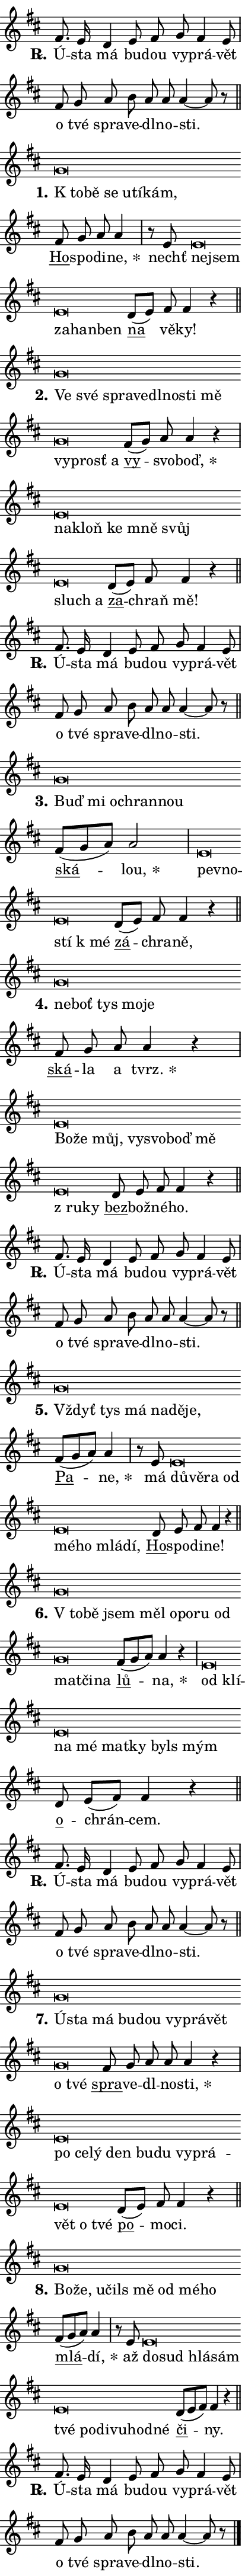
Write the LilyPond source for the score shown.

\version "2.24.0"
\header { tagline = "" }
\paper {
  indent = 0\cm
  top-margin = 0\cm
  right-margin = 0.13\cm % to fit lyric hyphens
  bottom-margin = 0\cm
  left-margin = 0\cm
  paper-width = 7\cm
  page-breaking = #ly:one-page-breaking
  system-system-spacing.basic-distance = #11
  score-system-spacing.basic-distance = #11
  ragged-last = ##f
}


%% Author: Thomas Morley
%% https://lists.gnu.org/archive/html/lilypond-user/2020-05/msg00002.html
#(define (line-position grob)
"Returns position of @var[grob} in current system:
   @code{'start}, if at first time-step
   @code{'end}, if at last time-step
   @code{'middle} otherwise
"
  (let* ((col (ly:item-get-column grob))
         (ln (ly:grob-object col 'left-neighbor))
         (rn (ly:grob-object col 'right-neighbor))
         (col-to-check-left (if (ly:grob? ln) ln col))
         (col-to-check-right (if (ly:grob? rn) rn col))
         (break-dir-left
           (and
             (ly:grob-property col-to-check-left 'non-musical #f)
             (ly:item-break-dir col-to-check-left)))
         (break-dir-right
           (and
             (ly:grob-property col-to-check-right 'non-musical #f)
             (ly:item-break-dir col-to-check-right))))
        (cond ((eqv? 1 break-dir-left) 'start)
              ((eqv? -1 break-dir-right) 'end)
              (else 'middle))))

#(define (tranparent-at-line-position vctor)
  (lambda (grob)
  "Relying on @code{line-position} select the relevant enry from @var{vctor}.
Used to determine transparency,"
    (case (line-position grob)
      ((end) (not (vector-ref vctor 0)))
      ((middle) (not (vector-ref vctor 1)))
      ((start) (not (vector-ref vctor 2))))))

noteHeadBreakVisibility =
#(define-music-function (break-visibility)(vector?)
"Makes @code{NoteHead}s transparent relying on @var{break-visibility}"
#{
  \override NoteHead.transparent =
    #(tranparent-at-line-position break-visibility)
#})

#(define delete-ledgers-for-transparent-note-heads
  (lambda (grob)
    "Reads whether a @code{NoteHead} is transparent.
If so this @code{NoteHead} is removed from @code{'note-heads} from
@var{grob}, which is supposed to be @code{LedgerLineSpanner}.
As a result ledgers are not printed for this @code{NoteHead}"
    (let* ((nhds-array (ly:grob-object grob 'note-heads))
           (nhds-list
             (if (ly:grob-array? nhds-array)
                 (ly:grob-array->list nhds-array)
                 '()))
           ;; Relies on the transparent-property being done before
           ;; Staff.LedgerLineSpanner.after-line-breaking is executed.
           ;; This is fragile ...
           (to-keep
             (remove
               (lambda (nhd)
                 (ly:grob-property nhd 'transparent #f))
               nhds-list)))
      ;; TODO find a better method to iterate over grob-arrays, similiar
      ;; to filter/remove etc for lists
      ;; For now rebuilt from scratch
      (set! (ly:grob-object grob 'note-heads)  '())
      (for-each
        (lambda (nhd)
          (ly:pointer-group-interface::add-grob grob 'note-heads nhd))
        to-keep))))

squashNotes = {
  \override NoteHead.X-extent = #'(-0.2 . 0.2)
  \override NoteHead.Y-extent = #'(-0.75 . 0)
  \override NoteHead.stencil =
    #(lambda (grob)
       (let ((pos (ly:grob-property grob 'staff-position)))
         (begin
           (if (< pos -7) (display "ERROR: Lower brevis then expected\n") (display "OK: Expected brevis position\n"))
           (if (<= pos -6) ly:text-interface::print ly:note-head::print))))
}
unSquashNotes = {
  \revert NoteHead.X-extent
  \revert NoteHead.Y-extent
  \revert NoteHead.stencil
}

hideNotes = \noteHeadBreakVisibility #begin-of-line-visible
unHideNotes = \noteHeadBreakVisibility #all-visible

% work-around for resetting accidentals
% https://lilypond.org/doc/v2.23/Documentation/notation/displaying-rhythms#unmetered-music
cadenzaMeasure = {
  \cadenzaOff
  \partial 1024 s1024
  \cadenzaOn
}

#(define-markup-command (accent layout props text) (markup?)
  "Underline accented syllable"
  (interpret-markup layout props
    #{\markup \override #'(offset . 4.3) \underline { #text }#}))

responsum = \markup \concat {
  "R" \hspace #-1.05 \path #0.1 #'((moveto 0 0.07) (lineto 0.9 0.8)) \hspace #0.05 "."
}

spaceSize = #0.6828661417322834 % exact space size for TeX Gyre Schola

\layout {
  \context {
    \Staff
    \remove "Time_signature_engraver"
    \override LedgerLineSpanner.after-line-breaking = #delete-ledgers-for-transparent-note-heads
  }
  \context {
    \Lyrics {
      \override LyricSpace.minimum-distance = \spaceSize
      \override LyricText.font-name = #"TeX Gyre Schola"
      \override LyricText.font-size = 1
      \override StanzaNumber.font-name = #"TeX Gyre Schola Bold"
      \override StanzaNumber.font-size = 1
    }
  }
  \context {
    \Score 
    \override NoteHead.text =
      #(lambda (grob) 
        (let ((pos (ly:grob-property grob 'staff-position)))
          #{\markup {
            \combine
              \halign #-0.55 \raise #(if (= pos -6) 0 0.5) \override #'(thickness . 2) \draw-line #'(3.2 . 0)
              \musicglyph "noteheads.sM1"
          }#}))
  }
}

% magnetic-lyrics.ily
%
%   written by
%     Jean Abou Samra <jean@abou-samra.fr>
%     Werner Lemberg <wl@gnu.org>
%
%   adapted by
%     Jiri Hon <jiri.hon@gmail.com>
%
% Version 2022-Apr-15

% https://www.mail-archive.com/lilypond-user@gnu.org/msg149350.html

#(define (Left_hyphen_pointer_engraver context)
   "Collect syllable-hyphen-syllable occurrences in lyrics and store
them in properties.  This engraver only looks to the left.  For
example, if the lyrics input is @code{foo -- bar}, it does the
following.

@itemize @bullet
@item
Set the @code{text} property of the @code{LyricHyphen} grob between
@q{foo} and @q{bar} to @code{foo}.

@item
Set the @code{left-hyphen} property of the @code{LyricText} grob with
text @q{foo} to the @code{LyricHyphen} grob between @q{foo} and
@q{bar}.
@end itemize

Use this auxiliary engraver in combination with the
@code{lyric-@/text::@/apply-@/magnetic-@/offset!} hook."
   (let ((hyphen #f)
         (text #f))
     (make-engraver
      (acknowledgers
       ((lyric-syllable-interface engraver grob source-engraver)
        (set! text grob)))
      (end-acknowledgers
       ((lyric-hyphen-interface engraver grob source-engraver)
        ;(when (not (grob::has-interface grob 'lyric-space-interface))
          (set! hyphen grob)));)
      ((stop-translation-timestep engraver)
       (when (and text hyphen)
         (ly:grob-set-object! text 'left-hyphen hyphen))
       (set! text #f)
       (set! hyphen #f)))))

#(define (lyric-text::apply-magnetic-offset! grob)
   "If the space between two syllables is less than the value in
property @code{LyricText@/.details@/.squash-threshold}, move the right
syllable to the left so that it gets concatenated with the left
syllable.

Use this function as a hook for
@code{LyricText@/.after-@/line-@/breaking} if the
@code{Left_@/hyphen_@/pointer_@/engraver} is active."
   (let ((hyphen (ly:grob-object grob 'left-hyphen #f)))
     (when hyphen
       (let ((left-text (ly:spanner-bound hyphen LEFT)))
         (when (grob::has-interface left-text 'lyric-syllable-interface)
           (let* ((common (ly:grob-common-refpoint grob left-text X))
                  (this-x-ext (ly:grob-extent grob common X))
                  (left-x-ext
                   (begin
                     ;; Trigger magnetism for left-text.
                     (ly:grob-property left-text 'after-line-breaking)
                     (ly:grob-extent left-text common X)))
                  ;; `delta` is the gap width between two syllables.
                  (delta (- (interval-start this-x-ext)
                            (interval-end left-x-ext)))
                  (details (ly:grob-property grob 'details))
                  (threshold (assoc-get 'squash-threshold details 0.2)))
             (when (< delta threshold)
               (let* (;; We have to manipulate the input text so that
                      ;; ligatures crossing syllable boundaries are not
                      ;; disabled.  For languages based on the Latin
                      ;; script this is essentially a beautification.
                      ;; However, for non-Western scripts it can be a
                      ;; necessity.
                      (lt (ly:grob-property left-text 'text))
                      (rt (ly:grob-property grob 'text))
                      (is-space (grob::has-interface hyphen 'lyric-space-interface))
                      (space (if is-space " " ""))
                      (extra-delta (if is-space spaceSize 0))
                      ;; Append new syllable.
                      (ltrt-space (if (and (string? lt) (string? rt))
                                (string-append lt space rt)
                                (make-concat-markup (list lt space rt))))
                      ;; Right-align `ltrt` to the right side.
                      (ltrt-space-markup (grob-interpret-markup
                               grob
                               (make-translate-markup
                                (cons (interval-length this-x-ext) 0)
                                (make-right-align-markup ltrt-space)))))
                 (begin
                   ;; Don't print `left-text`.
                   (ly:grob-set-property! left-text 'stencil #f)
                   ;; Set text and stencil (which holds all collected
                   ;; syllables so far) and shift it to the left.
                   (ly:grob-set-property! grob 'text ltrt-space)
                   (ly:grob-set-property! grob 'stencil ltrt-space-markup)
                   (ly:grob-translate-axis! grob (- (- delta extra-delta)) X))))))))))


#(define (lyric-hyphen::displace-bounds-first grob)
   ;; Make very sure this callback isn't triggered too early.
   (let ((left (ly:spanner-bound grob LEFT))
         (right (ly:spanner-bound grob RIGHT)))
     (ly:grob-property left 'after-line-breaking)
     (ly:grob-property right 'after-line-breaking)
     (ly:lyric-hyphen::print grob)))

squashThreshold = #0.4

\layout {
  \context {
    \Lyrics
    \consists #Left_hyphen_pointer_engraver
    \override LyricText.after-line-breaking =
      #lyric-text::apply-magnetic-offset!
    \override LyricHyphen.stencil = #lyric-hyphen::displace-bounds-first
    \override LyricText.details.squash-threshold = \squashThreshold
    \override LyricHyphen.minimum-distance = 0
    \override LyricHyphen.minimum-length = \squashThreshold
  }
}

squashText = \override LyricText.details.squash-threshold = 9999
unSquashText = \override LyricText.details.squash-threshold = \squashThreshold

leftText = \override LyricText.self-alignment-X = #LEFT
unLeftText = \revert LyricText.self-alignment-X

starOffset = #(lambda (grob) 
                (let ((x_offset (ly:self-alignment-interface::aligned-on-x-parent grob)))
                  (if (= x_offset 0) 0 (+ x_offset 1.2))))

star = #(define-music-function (syllable)(string?)
"Append star separator at the end of a syllable"
#{
  \once \override LyricText.X-offset = #starOffset
  \lyricmode { \markup {
    #syllable
    \override #'((font-name . "TeX Gyre Schola Bold")) \hspace #0.2 \lower #0.65 \larger "*"
  } }
#})

starAccent = #(define-music-function (syllable)(string?)
"Append star separator at the end of a syllable and make accent"
#{
  \once \override LyricText.X-offset = #starOffset
  \lyricmode { \markup {
    \accent #syllable
    \override #'((font-name . "TeX Gyre Schola Bold")) \hspace #0.2 \lower #0.65 \larger "*"
  } }
#})

breath = #(define-music-function (syllable)(string?)
"Append breathing indicator at the end of a syllable"
#{
  \lyricmode { \markup { #syllable "+" } }
#})

optionalBreath = #(define-music-function (syllable)(string?)
"Append optional breathing indicator at the end of a syllable"
#{
  \lyricmode { \markup { #syllable "(+)" } }
#})


\score {
    <<
        \new Voice = "melody" { \cadenzaOn \key d \major \relative { fis'8. e16 d4 \bar "" e8 fis \bar "" g fis4 e8 \cadenzaMeasure \bar "|" fis g \bar "" a b \bar "" a a a4~ a8 r \cadenzaMeasure \bar "||" \break } }
        \new Lyrics \lyricsto "melody" { \lyricmode { \set stanza = \responsum
Ú -- sta má bu -- dou vy -- prá -- vět o tvé spra -- ve -- dl -- no -- sti. } }
    >>
    \layout {}
}

\score {
    <<
        \new Voice = "melody" { \cadenzaOn \key d \major \relative { \squashNotes g'\breve*1/16 \hideNotes \breve*1/16 \bar "" \breve*1/16 \bar "" \breve*1/16 \bar "" \breve*1/16 \breve*1/16 \bar "" \unHideNotes \unSquashNotes \bar "" fis8 g a a4 \cadenzaMeasure \bar "|" r8 e8 \squashNotes e\breve*1/16 \hideNotes \breve*1/16 \bar "" \breve*1/16 \bar "" \breve*1/16 \breve*1/16 \bar "" \unHideNotes \unSquashNotes \bar "" d8[( e)] fis fis4 r \cadenzaMeasure \bar "||" \break } }
        \new Lyrics \lyricsto "melody" { \lyricmode { \set stanza = "1."
\leftText "K to" -- \squashText bě se u -- tí -- kám, \unLeftText \unSquashText \markup \accent Ho -- spo -- di -- \star ne, nechť \leftText nej -- \squashText sem za -- han -- ben \unLeftText \unSquashText \markup \accent na vě -- ky! } }
    >>
    \layout {}
}

\score {
    <<
        \new Voice = "melody" { \cadenzaOn \key d \major \relative { \squashNotes g'\breve*1/16 \hideNotes \breve*1/16 \bar "" \breve*1/16 \bar "" \breve*1/16 \bar "" \breve*1/16 \bar "" \breve*1/16 \bar "" \breve*1/16 \bar "" \breve*1/16 \bar "" \breve*1/16 \bar "" \breve*1/16 \breve*1/16 \bar "" \unHideNotes \unSquashNotes \bar "" fis8[( g)] a a4 r \cadenzaMeasure \bar "|" \squashNotes e\breve*1/16 \hideNotes \breve*1/16 \bar "" \breve*1/16 \bar "" \breve*1/16 \bar "" \breve*1/16 \bar "" \breve*1/16 \breve*1/16 \bar "" \unHideNotes \unSquashNotes \bar "" d8[( e)] fis fis4 r \cadenzaMeasure \bar "||" \break } }
        \new Lyrics \lyricsto "melody" { \lyricmode { \set stanza = "2."
\leftText Ve \squashText své spra -- ve -- dl -- no -- sti mě vy -- prosť a \unLeftText \unSquashText \markup \accent vy -- svo -- \star boď, \leftText na -- \squashText kloň ke mně svůj sluch a \unLeftText \unSquashText \markup \accent za -- chraň mě! } }
    >>
    \layout {}
}

\score {
    <<
        \new Voice = "melody" { \cadenzaOn \key d \major \relative { fis'8. e16 d4 \bar "" e8 fis \bar "" g fis4 e8 \cadenzaMeasure \bar "|" fis g \bar "" a b \bar "" a a a4~ a8 r \cadenzaMeasure \bar "||" \break } }
        \new Lyrics \lyricsto "melody" { \lyricmode { \set stanza = \responsum
Ú -- sta má bu -- dou vy -- prá -- vět o tvé spra -- ve -- dl -- no -- sti. } }
    >>
    \layout {}
}

\score {
    <<
        \new Voice = "melody" { \cadenzaOn \key d \major \relative { \squashNotes g'\breve*1/16 \hideNotes \breve*1/16 \bar "" \breve*1/16 \bar "" \breve*1/16 \breve*1/16 \bar "" \unHideNotes \unSquashNotes \bar "" fis8[( g a)] a2 \cadenzaMeasure \bar "|" \squashNotes e\breve*1/16 \hideNotes \breve*1/16 \bar "" \breve*1/16 \breve*1/16 \bar "" \unHideNotes \unSquashNotes \bar "" d8[( e)] fis fis4 r \cadenzaMeasure \bar "||" \break } }
        \new Lyrics \lyricsto "melody" { \lyricmode { \set stanza = "3."
\leftText Buď \squashText mi o -- chran -- nou \unLeftText \unSquashText \markup \accent ská -- \star lou, \leftText pev -- \squashText no -- stí "k mé" \unLeftText \unSquashText \markup \accent zá -- chra -- ně, } }
    >>
    \layout {}
}

\score {
    <<
        \new Voice = "melody" { \cadenzaOn \key d \major \relative { \squashNotes g'\breve*1/16 \hideNotes \breve*1/16 \bar "" \breve*1/16 \bar "" \breve*1/16 \breve*1/16 \bar "" \unHideNotes \unSquashNotes \bar "" fis8 g a a4 r \cadenzaMeasure \bar "|" \squashNotes e\breve*1/16 \hideNotes \breve*1/16 \bar "" \breve*1/16 \bar "" \breve*1/16 \bar "" \breve*1/16 \bar "" \breve*1/16 \bar "" \breve*1/16 \bar "" \breve*1/16 \breve*1/16 \bar "" \unHideNotes \unSquashNotes \bar "" d8 e fis fis4 r \cadenzaMeasure \bar "||" \break } }
        \new Lyrics \lyricsto "melody" { \lyricmode { \set stanza = "4."
\leftText ne -- \squashText boť tys mo -- je \unLeftText \unSquashText \markup \accent ská -- la a \star tvrz. \leftText Bo -- \squashText že můj, vy -- svo -- boď mě "z ru" -- ky \unLeftText \unSquashText \markup \accent bez -- bož -- né -- ho. } }
    >>
    \layout {}
}

\score {
    <<
        \new Voice = "melody" { \cadenzaOn \key d \major \relative { fis'8. e16 d4 \bar "" e8 fis \bar "" g fis4 e8 \cadenzaMeasure \bar "|" fis g \bar "" a b \bar "" a a a4~ a8 r \cadenzaMeasure \bar "||" \break } }
        \new Lyrics \lyricsto "melody" { \lyricmode { \set stanza = \responsum
Ú -- sta má bu -- dou vy -- prá -- vět o tvé spra -- ve -- dl -- no -- sti. } }
    >>
    \layout {}
}

\score {
    <<
        \new Voice = "melody" { \cadenzaOn \key d \major \relative { \squashNotes g'\breve*1/16 \hideNotes \breve*1/16 \bar "" \breve*1/16 \bar "" \breve*1/16 \bar "" \breve*1/16 \breve*1/16 \bar "" \unHideNotes \unSquashNotes \bar "" fis8[( g a)] a4 \cadenzaMeasure \bar "|" r8 e8 \squashNotes e\breve*1/16 \hideNotes \breve*1/16 \bar "" \breve*1/16 \bar "" \breve*1/16 \bar "" \breve*1/16 \bar "" \breve*1/16 \bar "" \breve*1/16 \breve*1/16 \bar "" \unHideNotes \unSquashNotes \bar "" d8 e fis fis4 r \cadenzaMeasure \bar "||" \break } }
        \new Lyrics \lyricsto "melody" { \lyricmode { \set stanza = "5."
\leftText Vždyť \squashText tys má na -- dě -- je, \unLeftText \unSquashText \markup \accent Pa -- \star ne, má \leftText dů -- \squashText vě -- ra od mé -- ho mlá -- dí, \unLeftText \unSquashText \markup \accent Ho -- spo -- di -- ne! } }
    >>
    \layout {}
}

\score {
    <<
        \new Voice = "melody" { \cadenzaOn \key d \major \relative { \squashNotes g'\breve*1/16 \hideNotes \breve*1/16 \bar "" \breve*1/16 \bar "" \breve*1/16 \bar "" \breve*1/16 \bar "" \breve*1/16 \bar "" \breve*1/16 \bar "" \breve*1/16 \bar "" \breve*1/16 \bar "" \breve*1/16 \breve*1/16 \bar "" \unHideNotes \unSquashNotes \bar "" fis8[( g a)] a4 r \cadenzaMeasure \bar "|" \squashNotes e\breve*1/16 \hideNotes \breve*1/16 \bar "" \breve*1/16 \bar "" \breve*1/16 \bar "" \breve*1/16 \bar "" \breve*1/16 \bar "" \breve*1/16 \breve*1/16 \bar "" \unHideNotes \unSquashNotes \bar "" d8 e[( fis)] fis4 r \cadenzaMeasure \bar "||" \break } }
        \new Lyrics \lyricsto "melody" { \lyricmode { \set stanza = "6."
\leftText "V to" -- \squashText bě jsem měl o -- po -- ru od mat -- či -- na \unLeftText \unSquashText \markup \accent lů -- \star na, \leftText od \squashText klí -- na mé mat -- ky byls mým \unLeftText \unSquashText \markup \accent o -- chrán -- cem. } }
    >>
    \layout {}
}

\score {
    <<
        \new Voice = "melody" { \cadenzaOn \key d \major \relative { fis'8. e16 d4 \bar "" e8 fis \bar "" g fis4 e8 \cadenzaMeasure \bar "|" fis g \bar "" a b \bar "" a a a4~ a8 r \cadenzaMeasure \bar "||" \break } }
        \new Lyrics \lyricsto "melody" { \lyricmode { \set stanza = \responsum
Ú -- sta má bu -- dou vy -- prá -- vět o tvé spra -- ve -- dl -- no -- sti. } }
    >>
    \layout {}
}

\score {
    <<
        \new Voice = "melody" { \cadenzaOn \key d \major \relative { \squashNotes g'\breve*1/16 \hideNotes \breve*1/16 \bar "" \breve*1/16 \bar "" \breve*1/16 \bar "" \breve*1/16 \bar "" \breve*1/16 \bar "" \breve*1/16 \bar "" \breve*1/16 \bar "" \breve*1/16 \breve*1/16 \bar "" \unHideNotes \unSquashNotes \bar "" fis8 g a a a4 r \cadenzaMeasure \bar "|" \squashNotes e\breve*1/16 \hideNotes \breve*1/16 \bar "" \breve*1/16 \bar "" \breve*1/16 \bar "" \breve*1/16 \bar "" \breve*1/16 \bar "" \breve*1/16 \bar "" \breve*1/16 \bar "" \breve*1/16 \bar "" \breve*1/16 \breve*1/16 \bar "" \unHideNotes \unSquashNotes \bar "" d8[( e)] fis fis4 r \cadenzaMeasure \bar "||" \break } }
        \new Lyrics \lyricsto "melody" { \lyricmode { \set stanza = "7."
\leftText Ú -- \squashText sta má bu -- dou vy -- prá -- vět o tvé \unLeftText \unSquashText \markup \accent spra -- ve -- dl -- no -- \star sti, \leftText po \squashText ce -- lý den bu -- du vy -- prá -- vět o tvé \unLeftText \unSquashText \markup \accent po -- mo -- ci. } }
    >>
    \layout {}
}

\score {
    <<
        \new Voice = "melody" { \cadenzaOn \key d \major \relative { \squashNotes g'\breve*1/16 \hideNotes \breve*1/16 \bar "" \breve*1/16 \bar "" \breve*1/16 \bar "" \breve*1/16 \bar "" \breve*1/16 \bar "" \breve*1/16 \breve*1/16 \bar "" \unHideNotes \unSquashNotes \bar "" fis8[( g a)] a4 \cadenzaMeasure \bar "|" r8 e8 \squashNotes e\breve*1/16 \hideNotes \breve*1/16 \bar "" \breve*1/16 \bar "" \breve*1/16 \bar "" \breve*1/16 \bar "" \breve*1/16 \bar "" \breve*1/16 \bar "" \breve*1/16 \bar "" \breve*1/16 \breve*1/16 \bar "" \unHideNotes \unSquashNotes \bar "" d8[( e fis)] fis4 r \cadenzaMeasure \bar "||" \break } }
        \new Lyrics \lyricsto "melody" { \lyricmode { \set stanza = "8."
\leftText Bo -- \squashText že, u -- čils mě od mé -- ho \unLeftText \unSquashText \markup \accent mlá -- \star dí, až \leftText do -- \squashText sud hlá -- sám tvé po -- di -- vu -- hod -- né \unLeftText \unSquashText \markup \accent či -- ny. } }
    >>
    \layout {}
}

\score {
    <<
        \new Voice = "melody" { \cadenzaOn \key d \major \relative { fis'8. e16 d4 \bar "" e8 fis \bar "" g fis4 e8 \cadenzaMeasure \bar "|" fis g \bar "" a b \bar "" a a a4~ a8 r \cadenzaMeasure \bar "||" \break } \bar "|." }
        \new Lyrics \lyricsto "melody" { \lyricmode { \set stanza = \responsum
Ú -- sta má bu -- dou vy -- prá -- vět o tvé spra -- ve -- dl -- no -- sti. } }
    >>
    \layout {}
}
